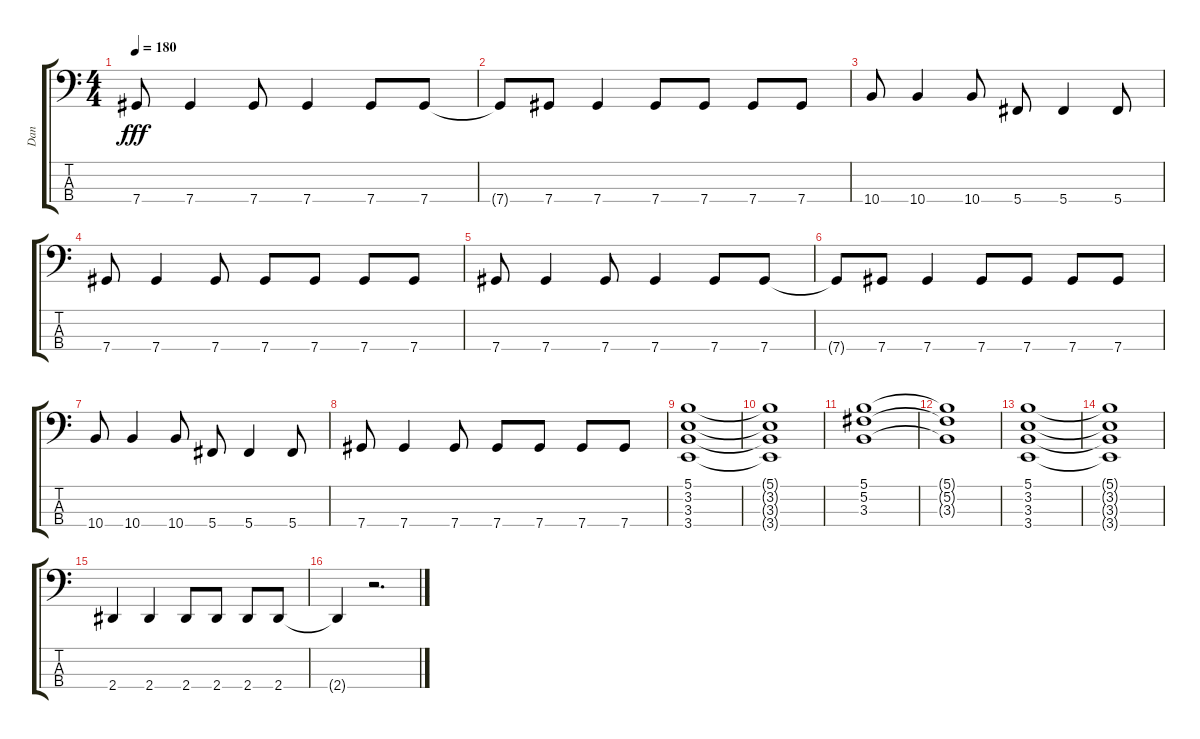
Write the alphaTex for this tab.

\track ("Dan" "Dan") {instrument electricbassfinger}
\staff {score tabs}
\tuning (Gb2 Db2 Ab1 Db1) {hide}
\ts (4 4)
\tempo 180
\clef f4
\ks c
7.4.8{dy fff} 7.4.4 7.4.8 7.4.4 7.4.8 7.4.8 |
7.4{t}.8 7.4.8 7.4.4 7.4.8 7.4.8 7.4.8 7.4.8 |
10.4.8 10.4.4 10.4.8 5.4.8 5.4.4 5.4.8 |
7.4.8 7.4.4 7.4.8 7.4.8 7.4.8 7.4.8 7.4.8 |
7.4.8 7.4.4 7.4.8 7.4.4 7.4.8 7.4.8 |
7.4{t}.8 7.4.8 7.4.4 7.4.8 7.4.8 7.4.8 7.4.8 |
10.4.8 10.4.4 10.4.8 5.4.8 5.4.4 5.4.8 |
7.4.8 7.4.4 7.4.8 7.4.8 7.4.8 7.4.8 7.4.8 |
(5.1 3.2 3.3 3.4).1 |
(5.1{t} 3.2{t} 3.3{t} 3.4{t}).1 |
(5.1 5.2 3.3).1 |
(5.1{t} 5.2{t} 3.3{t}).1 |
(5.1 3.2 3.3 3.4).1 |
(5.1{t} 3.2{t} 3.3{t} 3.4{t}).1 |
2.4.4 2.4.4 2.4.8 2.4.8 2.4.8 2.4.8 |
2.4{t}.4 r.2{d}
